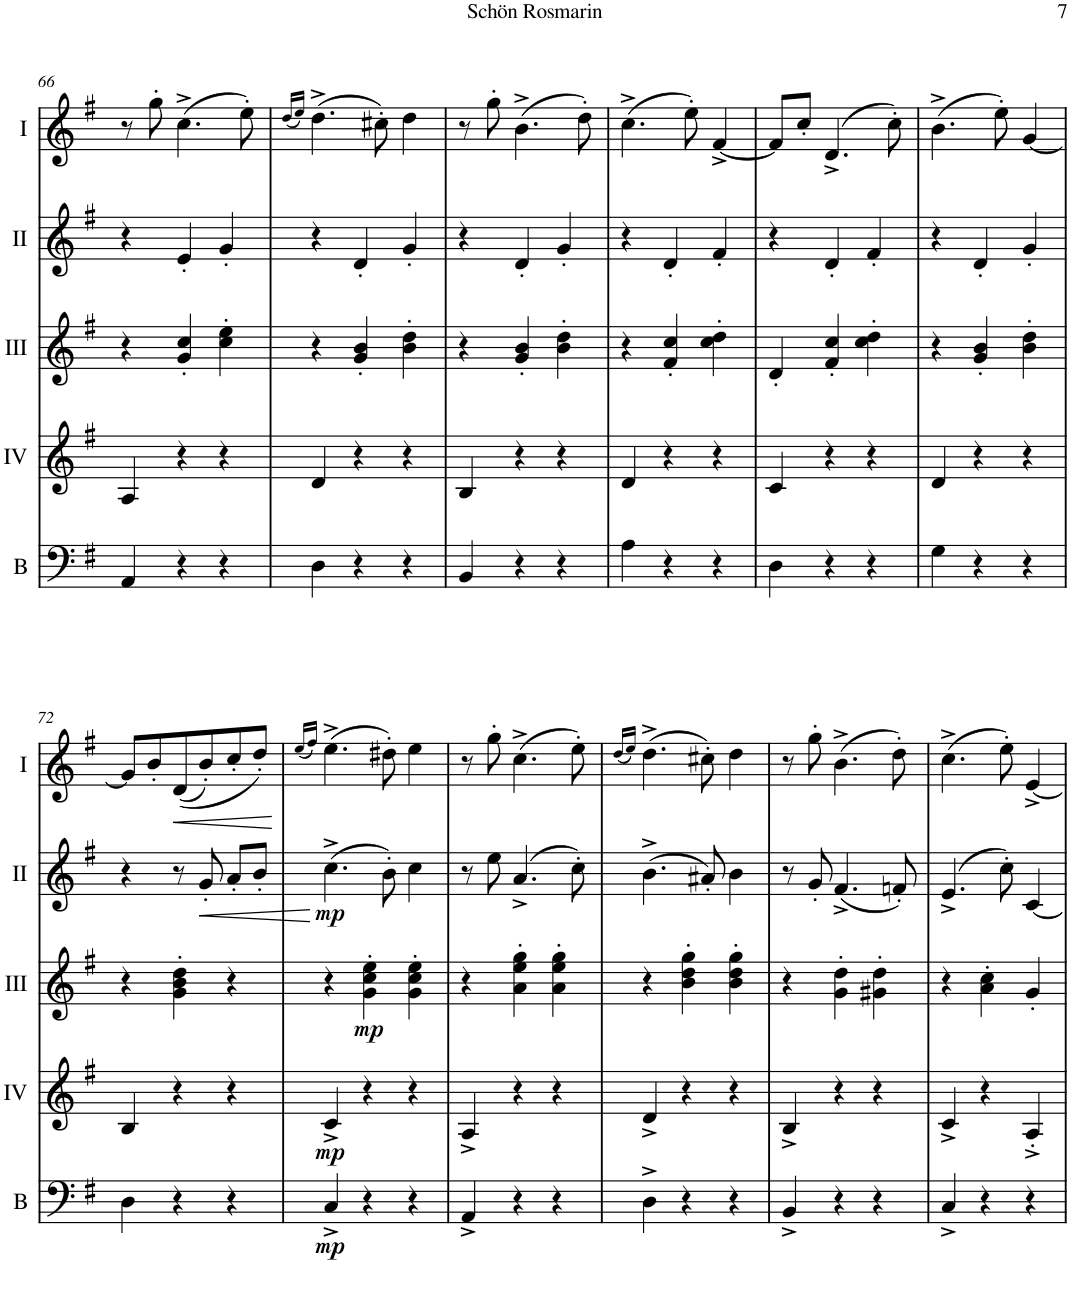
**kern	**dynam	**kern	**dynam	**kern	**dynam	**kern	**dynam	**kern	**dynam
*part5	*part5	*part4	*part4	*part3	*part3	*part2	*part2	*part1	*part1
*staff5	*staff5	*staff4	*staff4	*staff3	*staff3	*staff2	*staff2	*staff1	*staff1
*I"Bass	*	*I"Acc. 4	*	*I"Acc. 3	*	*I"Acc. 2	*	*I"Acc. 1	*
*I'B	*	*	*	*	*	*	*	*	*
!!LO:PB:g=z
*clefF4	*	*clefG2	*	*clefG2	*	*clefG2	*	*clefG2	*
*Trd7c12	*	*Trd7c12	*	*	*	*	*	*	*
*k[f#]	*	*k[f#]	*	*k[f#]	*	*k[f#]	*	*k[f#]	*
*M3/4	*	*M3/4	*	*M3/4	*	*M3/4	*	*M3/4	*
=66	=66	=66	=66	=66	=66	=66	=66	=66	=66
4AA/	.	4A/	.	4r	.	4r	.	8r	.
.	.	.	.	.	.	.	.	8gg'\	.
4r	.	4r	.	4G/' 4c/'	.	4e'/	.	(4.cc^\	.
4r	.	4r	.	4c\' 4e\'	.	4g'/	.	.	.
.	.	.	.	.	.	.	.	8ee'\)	.
=67	=67	=67	=67	=67	=67	=67	=67	=67	=67
.	.	.	.	.	.	.	.	(16qdd/LL	.
.	.	.	.	.	.	.	.	16qee/JJ)	.
4D\	.	4d/	.	4r	.	4r	.	(4.dd^\	.
4r	.	4r	.	4G/' 4B/'	.	4d'/	.	.	.
.	.	.	.	.	.	.	.	8cc#X'\)	.
4r	.	4r	.	4B\' 4d\'	.	4g'/	.	4dd\	.
=68	=68	=68	=68	=68	=68	=68	=68	=68	=68
4BB/	.	4B/	.	4r	.	4r	.	8r	.
.	.	.	.	.	.	.	.	8gg'\	.
4r	.	4r	.	4G/' 4B/'	.	4d'/	.	(4.b^\	.
4r	.	4r	.	4B\' 4d\'	.	4g'/	.	.	.
.	.	.	.	.	.	.	.	8dd'\)	.
=69	=69	=69	=69	=69	=69	=69	=69	=69	=69
4A\	.	4d/	.	4r	.	4r	.	(4.cc^\	.
4r	.	4r	.	4F#/' 4c/'	.	4d'/	.	.	.
.	.	.	.	.	.	.	.	8ee'\)	.
4r	.	4r	.	4c\' 4d\'	.	4f#'/	.	[4f#^/	.
=70	=70	=70	=70	=70	=70	=70	=70	=70	=70
4D\	.	4c/	.	4D'/	.	4r	.	8f#/L]	.
.	.	.	.	.	.	.	.	8cc'/J	.
4r	.	4r	.	4F#/' 4c/'	.	4d'/	.	(4.d^/	.
4r	.	4r	.	4c\' 4d\'	.	4f#'/	.	.	.
.	.	.	.	.	.	.	.	8cc'\)	.
=71	=71	=71	=71	=71	=71	=71	=71	=71	=71
4G\	.	4d/	.	4r	.	4r	.	(4.b^\	.
4r	.	4r	.	4G/' 4B/'	.	4d'/	.	.	.
.	.	.	.	.	.	.	.	8ee'\)	.
4r	.	4r	.	4B\' 4d\'	.	4g'/	.	[4g/	.
!!LO:LB:g=z
=72	=72	=72	=72	=72	=72	=72	=72	=72	=72
4D\	.	4B/	.	4r	.	4r	.	8g/L]	.
.	.	.	.	.	.	.	.	8b'/	.
!	!	!	!	!	!	!	!	!	!LO:HP:b
4r	.	4r	.	4G\' 4B\' 4d\'	.	8r	.	((8d/	<
!	!	!	!	!	!	!	!LO:HP:b	!	!
.	.	.	.	.	.	8g'/	<	8b'/)	.
4r	.	4r	.	4r	.	8a'/L	.	8cc'/	.
.	.	.	.	.	.	8b'/J	.	8dd'/J)	.
.	.	.	.	.	.	.	[	.	[
=73	=73	=73	=73	=73	=73	=73	=73	=73	=73
.	.	.	.	.	.	.	.	(16qee/LL	.
.	.	.	.	.	.	.	.	16qff#/JJ)	.
!	!LO:DY:b	!	!LO:DY:b	!	!	!	!LO:DY:b	!	!
4C^/	mp	4c^/	mp	4r	.	(4.cc^\	mp	(4.ee^\	.
!	!	!	!	!	!LO:DY:b	!	!	!	!
4r	.	4r	.	4G\' 4c\' 4e\'	mp	.	.	.	.
.	.	.	.	.	.	8b'\)	.	8dd#X'\)	.
4r	.	4r	.	4G\' 4c\' 4e\'	.	4cc\	.	4ee\	.
=74	=74	=74	=74	=74	=74	=74	=74	=74	=74
4AA^/	.	4A^/	.	4r	.	8r	.	8r	.
.	.	.	.	.	.	8ee\	.	8gg'\	.
4r	.	4r	.	4A\' 4e\' 4g\'	.	(4.a^/	.	(4.cc^\	.
4r	.	4r	.	4A\' 4e\' 4g\'	.	.	.	.	.
.	.	.	.	.	.	8cc'\)	.	8ee'\)	.
=75	=75	=75	=75	=75	=75	=75	=75	=75	=75
.	.	.	.	.	.	.	.	(16qdd/LL	.
.	.	.	.	.	.	.	.	16qee/JJ)	.
4D^\	.	4d^/	.	4r	.	(4.b^\	.	(4.dd^\	.
4r	.	4r	.	4B\' 4d\' 4g\'	.	.	.	.	.
.	.	.	.	.	.	8a#X'/)	.	8cc#X'\)	.
4r	.	4r	.	4B\' 4d\' 4g\'	.	4b\	.	4dd\	.
=76	=76	=76	=76	=76	=76	=76	=76	=76	=76
4BB^/	.	4B^/	.	4r	.	8r	.	8r	.
.	.	.	.	.	.	8g'/	.	8gg'\	.
4r	.	4r	.	4G\' 4d\'	.	(4.f#^/	.	(4.b^\	.
4r	.	4r	.	4G#X\' 4d\'	.	.	.	.	.
.	.	.	.	.	.	8fn'/)	.	8dd'\)	.
=77	=77	=77	=77	=77	=77	=77	=77	=77	=77
4C^/	.	4c^/	.	4r	.	(4.e^/	.	(4.cc^\	.
4r	.	4r	.	4A\' 4c\'	.	.	.	.	.
.	.	.	.	.	.	8cc'\)	.	8ee'\)	.
4r	.	4A'^/	.	4G'/	.	[4c/	.	[4e^/	.
=	=	=	=	=	=	=	=	=	=
*-	*-	*-	*-	*-	*-	*-	*-	*-	*-
